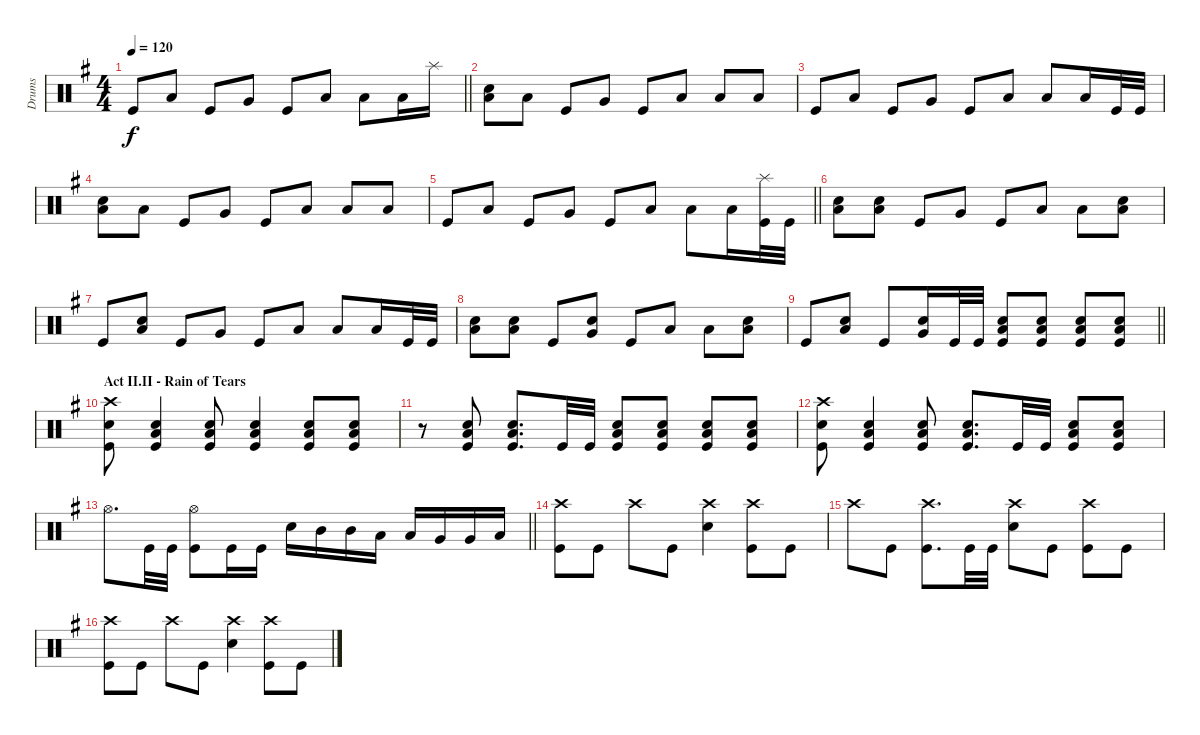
\track ("Drums" "Drums") {instrument percussion}
\staff
\articulation defaults
\ts (4 4)
\tempo 120
\clef neutral
\barLineRight lightlight
\ks eminor "Kick (hit)".8{dy f} "Low Tom (hit)".8 "Kick (hit)".8 "Very Low Tom (hit)".8 "Kick (hit)".8 "Low Floor Tom (hit)".8 "Low Floor Tom (hit)".8 "Low Floor Tom (hit)".16 "Splash (hit)".16
|
("Low Tom (hit)" "Electric Snare (hit)").8 "Low Tom (hit)".8 "Kick (hit)".8 "Very Low Tom (hit)".8 "Kick (hit)".8 "Low Floor Tom (hit)".8 "Low Floor Tom (hit)".8 "Low Floor Tom (hit)".8 |
"Kick (hit)".8 "Low Tom (hit)".8 "Kick (hit)".8 "Very Low Tom (hit)".8 "Kick (hit)".8 "Low Floor Tom (hit)".8 "Low Floor Tom (hit)".8 "Low Floor Tom (hit)".16 "Kick (hit)".32 "Kick (hit)".32 |
("Low Tom (hit)" "Electric Snare (hit)").8 "Low Tom (hit)".8 "Kick (hit)".8 "Very Low Tom (hit)".8 "Kick (hit)".8 "Low Floor Tom (hit)".8 "Low Floor Tom (hit)".8 "Low Floor Tom (hit)".8 |
\barLineRight lightlight "Kick (hit)".8 "Low Tom (hit)".8 "Kick (hit)".8 "Very Low Tom (hit)".8 "Kick (hit)".8 "Low Floor Tom (hit)".8 "Low Floor Tom (hit)".8 "Low Floor Tom (hit)".16
("Splash (hit)" "Kick (hit)").32 "Kick (hit)".32 |
("Low Tom (hit)" "Electric Snare (hit)").8 ("Low Tom (hit)" "Electric Snare (hit)").8 "Kick (hit)".8 "Very Low Tom (hit)".8 "Kick (hit)".8 "Low Floor Tom (hit)".8 "Low Floor Tom (hit)".8 ("Electric Snare (hit)" "Low Floor Tom (hit)").8 |
"Kick (hit)".8 ("Low Tom (hit)" "Electric Snare (hit)").8 "Kick (hit)".8 "Very Low Tom (hit)".8 "Kick (hit)".8 "Low Floor Tom (hit)".8 "Low Floor Tom (hit)".8 "Low Floor Tom (hit)".16 "Kick (hit)".32 "Kick (hit)".32 |
("Low Tom (hit)" "Electric Snare (hit)").8 ("Low Tom (hit)" "Electric Snare (hit)").8 "Kick (hit)".8 ("Very Low Tom (hit)" "Electric Snare (hit)").8 "Kick (hit)".8 "Low Floor Tom (hit)".8 "Low Floor Tom (hit)".8 ("Electric Snare (hit)" "Low Floor Tom (hit)").8 |
\barLineRight lightlight "Kick (hit)".8
("Low Tom (hit)" "Electric Snare (hit)").8 "Kick (hit)".8 ("Very Low Tom (hit)" "Electric Snare (hit)").16 "Kick (hit)".32 "Kick (hit)".32 ("Low Floor Tom (hit)" "Electric Snare (hit)" "Kick (hit)").8 ("Low Floor Tom (hit)" "Electric Snare (hit)" "Kick (hit)").8 ("Low Floor Tom (hit)" "Electric Snare (hit)" "Kick (hit)").8 ("Low Floor Tom (hit)" "Electric Snare (hit)" "Kick (hit)").8 |
\section ("" "Act II.II - Rain of Tears")
("Crash high (hit)" "Electric Snare (hit)" "Kick (hit)").8 ("Low Floor Tom (hit)" "Electric Snare (hit)" "Kick (hit)").4 ("Low Floor Tom (hit)" "Electric Snare (hit)" "Kick (hit)").8 ("Low Floor Tom (hit)" "Electric Snare (hit)" "Kick (hit)").4 ("Low Floor Tom (hit)" "Electric Snare (hit)" "Kick (hit)").8 ("Low Floor Tom (hit)" "Electric Snare (hit)" "Kick (hit)").8 |
r.8 ("Low Floor Tom (hit)" "Electric Snare (hit)" "Kick (hit)").8 ("Low Floor Tom (hit)" "Electric Snare (hit)" "Kick (hit)").8{d} "Kick (hit)".32 "Kick (hit)".32 ("Low Floor Tom (hit)" "Electric Snare (hit)" "Kick (hit)").8 ("Low Floor Tom (hit)" "Electric Snare (hit)" "Kick (hit)").8 ("Low Floor Tom (hit)" "Electric Snare (hit)" "Kick (hit)").8 ("Low Floor Tom (hit)" "Electric Snare (hit)" "Kick (hit)").8 |
("Crash high (hit)" "Electric Snare (hit)" "Kick (hit)").8 ("Low Floor Tom (hit)" "Electric Snare (hit)" "Kick (hit)").4 ("Low Floor Tom (hit)" "Electric Snare (hit)" "Kick (hit)").8 ("Low Floor Tom (hit)" "Electric Snare (hit)" "Kick (hit)").8{d} "Kick (hit)".32 "Kick (hit)".32 ("Low Floor Tom (hit)" "Electric Snare (hit)" "Kick (hit)").8 ("Low Floor Tom (hit)" "Electric Snare (hit)" "Kick (hit)").8 |
\barLineRight lightlight "Hi-Hat (open)".8{d} "Kick (hit)".32 "Kick (hit)".32
("Hi-Hat (open)" "Kick (hit)").8 "Kick (hit)".16 "Kick (hit)".16 "Electric Snare (hit)".16 "Mid Tom (hit)".16 "Mid Tom (hit)".16 "Low Tom (hit)".16 "Low Tom (hit)".16 "Very Low Tom (hit)".16 "Very Low Tom (hit)".16 "Low Floor Tom (hit)".16 |
("Crash high (hit)" "Kick (hit)").8 "Kick (hit)".8 "Crash high (hit)".8 "Kick (hit)".8 ("Crash high (hit)" "Electric Snare (hit)").4 ("Crash high (hit)" "Kick (hit)").8 "Kick (hit)".8 |
"Crash high (hit)".8 "Kick (hit)".8 ("Crash high (hit)" "Kick (hit)").8{d} "Kick (hit)".32 "Kick (hit)".32 ("Crash high (hit)" "Electric Snare (hit)").8 "Kick (hit)".8 ("Crash high (hit)" "Kick (hit)").8 "Kick (hit)".8 |
("Crash high (hit)" "Kick (hit)").8 "Kick (hit)".8 "Crash high (hit)".8 "Kick (hit)".8 ("Crash high (hit)" "Electric Snare (hit)").4 ("Crash high (hit)" "Kick (hit)").8 "Kick (hit)".8
